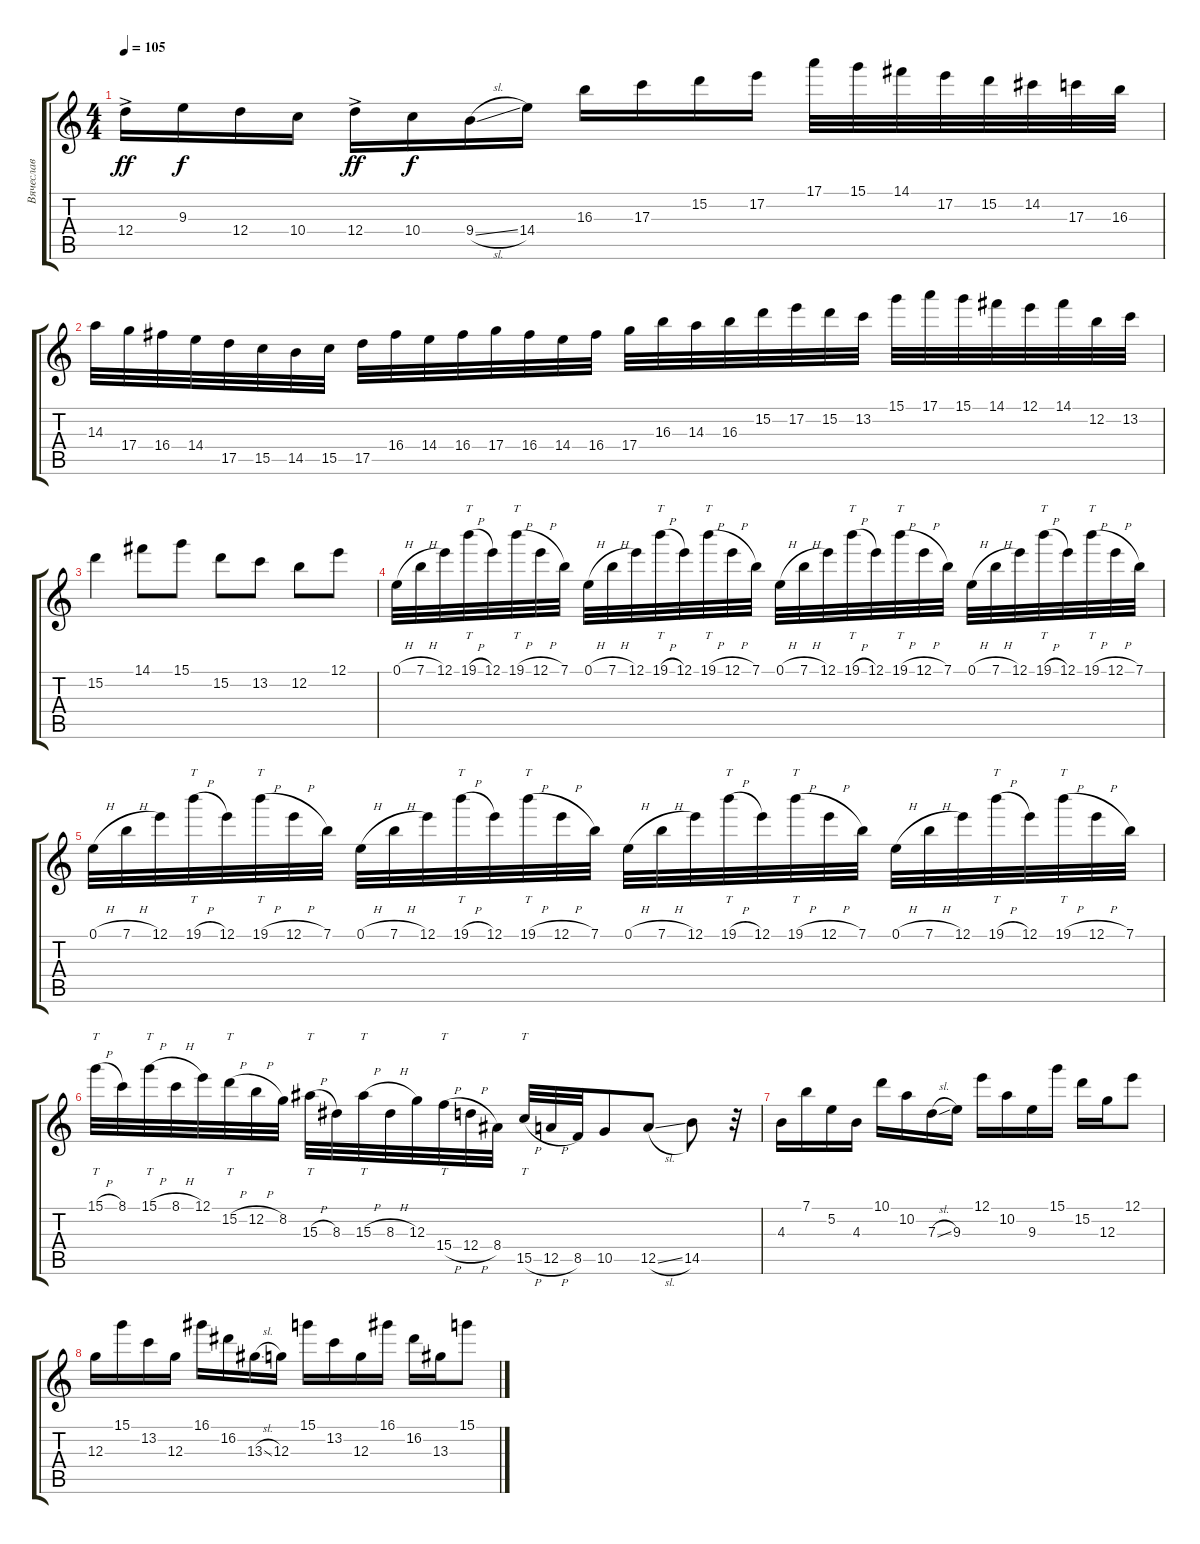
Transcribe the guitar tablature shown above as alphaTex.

\track ("Вячеслав" "Вячеслав") {instrument distortionguitar}
\staff {score tabs}
\tuning (E4 B3 G3 D3 A2 E2) {hide}
\ts (4 4)
\tempo 105
\clef g2
\ks c
12.4{ac}.16{dy ff} 9.3.16{dy f} 12.4.16 10.4.16 12.4{ac}.16{dy ff} 10.4.16{dy f} 9.4{sl}.16 14.4.16 16.3.16 17.3.16 15.2.16 17.2.16 17.1.32 15.1.32 14.1.32 17.2.32 15.2.32 14.2.32 17.3.32 16.3.32 |
14.3.32 17.4.32 16.4.32 14.4.32 17.5.32 15.5.32 14.5.32 15.5.32 17.5.32 16.4.32 14.4.32 16.4.32 17.4.32 16.4.32 14.4.32 16.4.32 17.4.32 16.3.32 14.3.32 16.3.32 15.2.32 17.2.32 15.2.32 13.2.32 15.1.32 17.1.32 15.1.32 14.1.32 12.1.32 14.1.32 12.2.32 13.2.32 |
15.2.4 14.1.8 15.1.8 15.2.8 13.2.8 12.2.8 12.1.8 |
0.1{h}.32 7.1{h}.32 12.1.32 19.1{h}.32{tt} 12.1.32 19.1{h}.32{tt} 12.1{h}.32 7.1.32 0.1{h}.32 7.1{h}.32 12.1.32 19.1{h}.32{tt} 12.1.32 19.1{h}.32{tt} 12.1{h}.32 7.1.32 0.1{h}.32 7.1{h}.32 12.1.32 19.1{h}.32{tt} 12.1.32 19.1{h}.32{tt} 12.1{h}.32 7.1.32 0.1{h}.32 7.1{h}.32 12.1.32 19.1{h}.32{tt} 12.1.32 19.1{h}.32{tt} 12.1{h}.32 7.1.32 |
0.1{h}.32 7.1{h}.32 12.1.32 19.1{h}.32{tt} 12.1.32 19.1{h}.32{tt} 12.1{h}.32 7.1.32 0.1{h}.32 7.1{h}.32 12.1.32 19.1{h}.32{tt} 12.1.32 19.1{h}.32{tt} 12.1{h}.32 7.1.32 0.1{h}.32 7.1{h}.32 12.1.32 19.1{h}.32{tt} 12.1.32 19.1{h}.32{tt} 12.1{h}.32 7.1.32 0.1{h}.32 7.1{h}.32 12.1.32 19.1{h}.32{tt} 12.1.32 19.1{h}.32{tt} 12.1{h}.32 7.1.32 |
15.1{h}.32{tt} 8.1.32 15.1{h}.32{tt} 8.1{h}.32 12.1.32 15.2{h}.32{tt} 12.2{h}.32 8.2.32 15.3{h}.32{tt} 8.3.32 15.3{h}.32{tt} 8.3{h}.32 12.3.32 15.4{h}.32{tt} 12.4{h}.32 8.4.32 15.5{h}.32{tt} 12.5{h}.32 8.5.32 10.5.8 12.5{sl}.8 14.5.8 r.32 |
4.3.16 7.1.16 5.2.16 4.3.16 10.1.16 10.2.16 7.3{sl}.16 9.3.16 12.1.16 10.2.16 9.3.16 15.1.16 15.2.16 12.3.16 12.1.8 |
12.3.16 15.1.16 13.2.16 12.3.16 16.1.16 16.2.16 13.3{sl}.16 12.3.16 15.1.16 13.2.16 12.3.16 16.1.16 16.2.16 13.3.16 15.1.8
